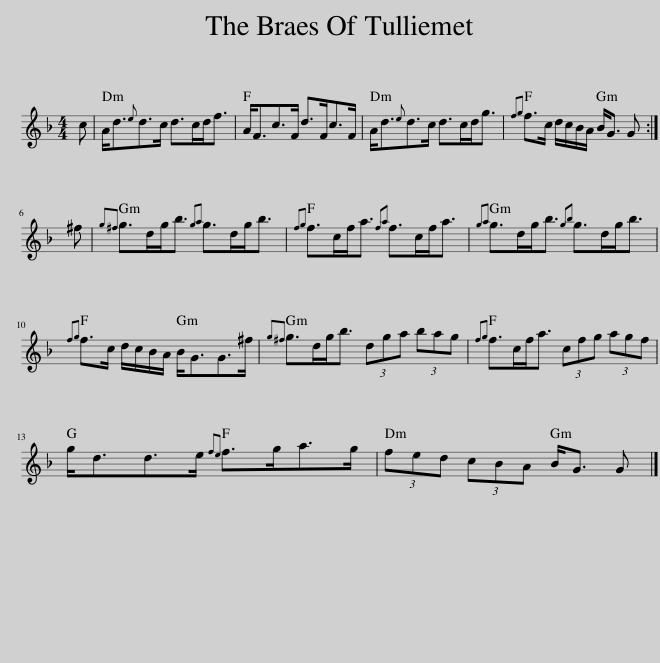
X:1
L:1/8
M:4/4
I:linebreak $
K:F
V:1 treble
V:1
 c | A<d{e}d>c d>cd<f | A<Fc>F d>Fc>F | A<d{e}d>c d>cd<g |{fg} f>c d/c/B/A/ B<G G :|$ %5
 ^f |{g^f} g>dg<b{ga} g>dg<b |{fg} f>cf<a{fa} f>cf<a |{ga} g>dg<b{gb} g>dg<b |${fg} f>c d/c/B/A/ B<GG>^f | %10
{g^f} g>dg<b (3dga (3bag |{fg} f>cf<a (3cfg (3agf |$ g<dd>e{fe} f>ga>g | (3fed (3cBA B<G G |] %14
